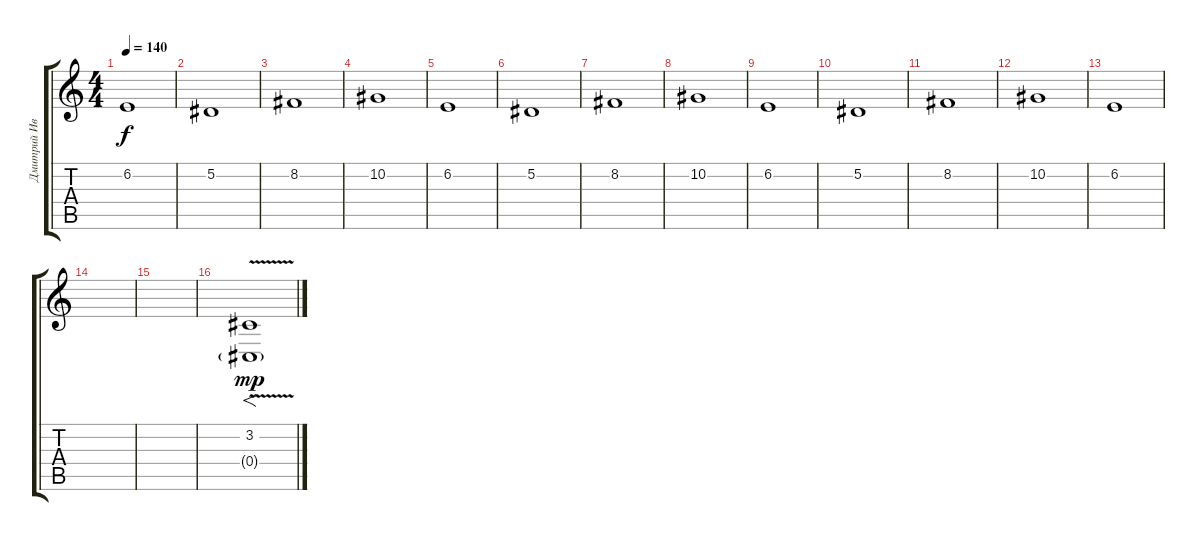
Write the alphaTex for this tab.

\track ("Дмитрий Иванов" "Дмитрий Ив") {instrument synthvoice}
\staff {score tabs}
\tuning (Eb4 Bb3 Gb3 Db3 Ab2 Eb2) {hide}
\ts (4 4)
\tempo 140
\clef g2
\ks c
6.2.1{dy f} |
5.2.1 |
8.2.1 |
10.2.1 |
6.2.1 |
5.2.1 |
8.2.1 |
10.2.1 |
6.2.1 |
5.2.1 |
8.2.1 |
10.2.1 |
6.2.1 |
|
|
(3.2{v} 0.4{g}).1{f dy mp balance 13 instrument tremolostrings}
